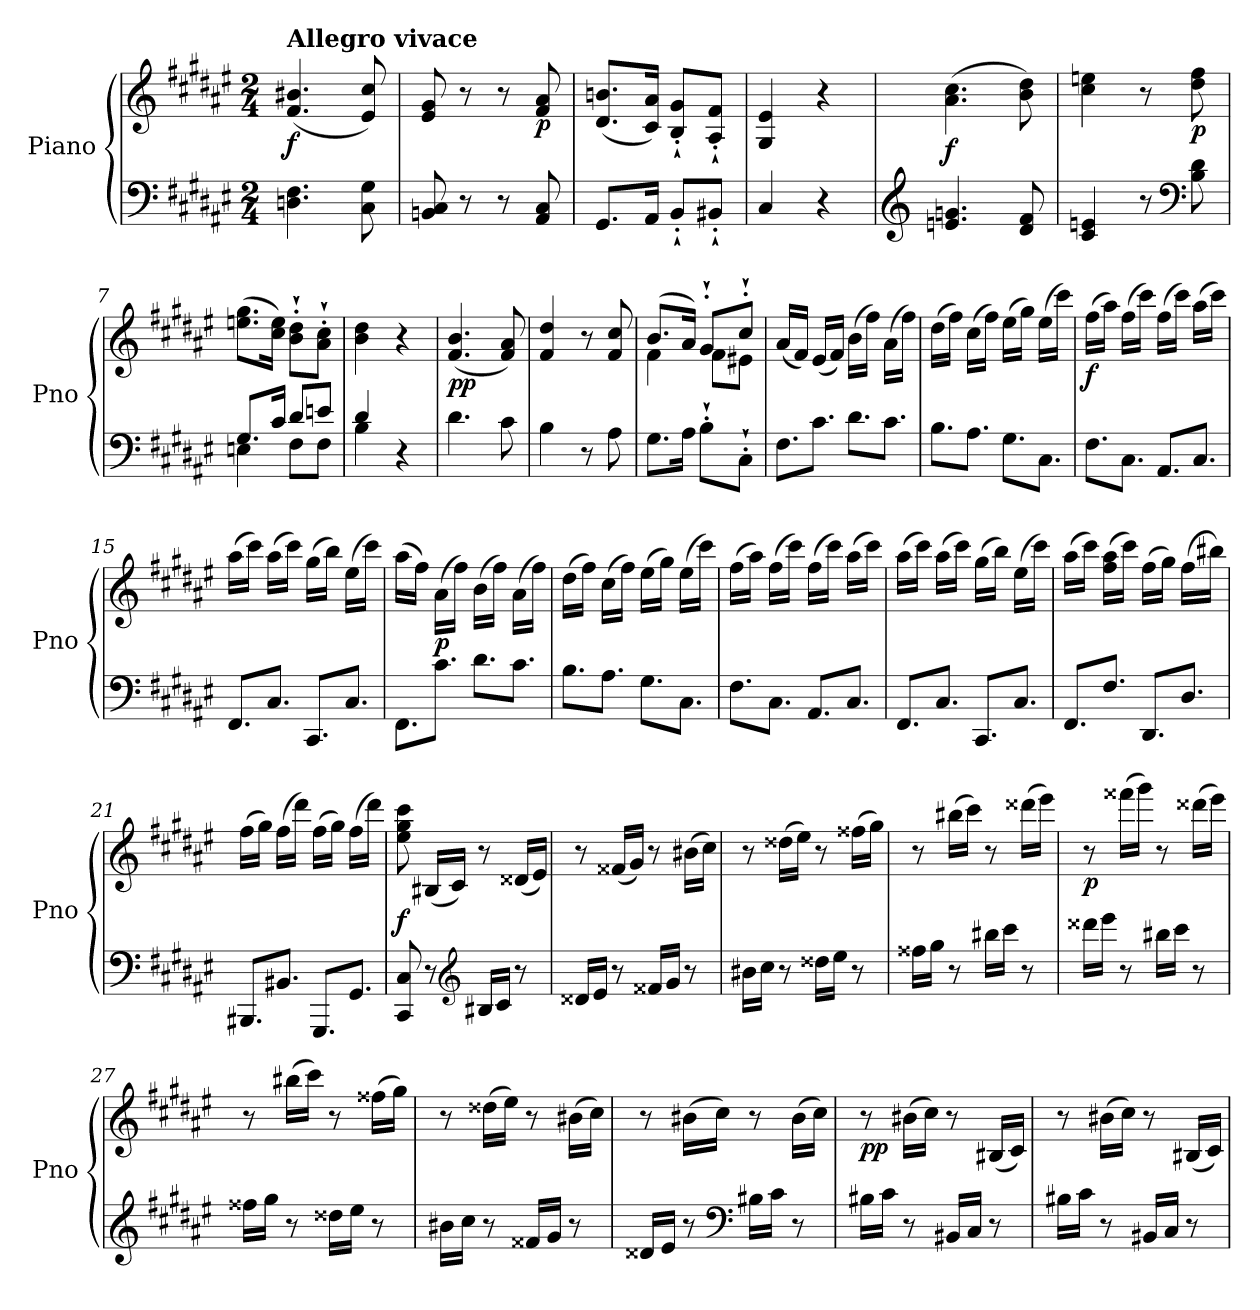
**kern	**kern	**dynam
*part1	*part1	*part1
*staff2	*staff1	*staff1/2
*I"Piano	*	*
*I'Pno	*	*
*clefF4	*clefG2	*
*k[f#c#g#d#a#e#]	*k[f#c#g#d#a#e#]	*
*M2/4	*M2/4	*
=1	=1	=1
!	!LO:TX:a:B:t=Allegro vivace	!
!	!	!LO:DY:b
4.Dn\ 4.F#\	(>4.f#/ 4.b#X/	f
8C#\ 8G#\	8e#/ 8cc#/)	.
=2	=2	=2
8BBn/ 8C#/	8e#/ 8g#/	.
8r	8r	.
8r	8r	.
!	!	!LO:DY:b
8AA#/ 8C#/	8f#/ 8a#/	p
=3	=3	=3
8.GG#/L	(8.d#/ 8.bn/L	.
16AA#/Jk	16c#/ 16a#/Jk)	.
8BB`'/L	8B/`' 8g#/`'L	.
8BB#X`'/J	8A#/`' 8f#/`'J	.
=4	=4	=4
4C#/	4G#/ 4e#/	.
4r	4r	.
=5	=5	=5
*clefG2	*	*
!	!	!LO:DY:b
4.en/ 4.gn/	(4.a#\ 4.cc#\	f
8d#/ 8f#/	8b\ 8dd#\)	.
=6	=6	=6
4c#/ 4en/	4cc#\ 4een\	.
8r	8r	.
*clefF4	*	*
!	!	!LO:DY:b
8B\ 8d#\	8dd#\ 8ff#\	p
=7	=7	=7
*^	*	*
8.G#/L	4En\	(8.een\ 8.gg#\L	.
16c#/Jk	.	16cc#\ 16ee\Jk)	.
8d#/L	8F#\L	8b\`' 8dd#\`'L	.
8en/J	8F#\J	8a#\`' 8cc#\`'J	.
=8	=8	=8	=8
4d#/	4B\	4b\ 4dd#\	.
4r	4ryy	4r	.
=9	=9	=9	=9
!	!	!	!LO:DY:b
*v	*v	*	*
4.d#\	(>4.f#/ 4.b/	pp
8c#\	8f#/ 8a#/)	.
!!LO:LB:g=z
=10	=10	=10
4B\	4f#/ 4dd#/	.
8r	8r	.
8A#\	8f#/ 8cc#/	.
=11	=11	=11
*	*^	*
8.G#\L	(8.b/L	4f#\	.
16A#\Jk	16a#/Jk)	.	.
8B`'\L	8g#`'/L	8f#\L	.
8C#`'\J	8cc#`'/J	8e#X\J	.
*	*v	*v	*
=12	=12	=12
*Xtuplet	*	*
*	*^	*
!	!	!	!LO:DY:b
*	*v	*v	*
12.F#\L	(16a#/LL	other-dynamics
.	16f#/JJ)	.
12.c#\J	(16e#/LL	.
.	16f#/JJ)	.
12.d#\L	(16b\LL	.
.	16ff#\JJ)	.
12.c#\J	(16a#\LL	.
.	16ff#\JJ)	.
=13	=13	=13
12.B\L	(16dd#\LL	.
.	16ff#\JJ)	.
12.A#\J	(16cc#\LL	.
.	16ff#\JJ)	.
12.G#\L	(16ee#\LL	.
.	16gg#\JJ)	.
12.C#\J	(16ee#\LL	.
.	16ccc#\JJ)	.
=14	=14	=14
!	!	!LO:DY:b
12.F#\L	(16ff#\LL	f
.	16aa#\JJ)	.
12.C#\J	(16ff#\LL	.
.	16ccc#\JJ)	.
12.AA#/L	(16ff#\LL	.
.	16ccc#\JJ)	.
12.C#/J	(16aa#\LL	.
.	16ccc#\JJ)	.
=15	=15	=15
12.FF#/L	(16aa#\LL	.
.	16ccc#\JJ)	.
12.C#/J	(16aa#\LL	.
.	16ccc#\JJ)	.
12.CC#/L	(16gg#\LL	.
.	16bb\JJ)	.
12.C#/J	(16ee#\LL	.
.	16ccc#\JJ)	.
!!LO:LB:g=z
=16	=16	=16
12.FF#\L	(16aa#\LL	.
.	16ff#\JJ)	.
!	!	!LO:DY:b
12.c#\J	(16a#\LL	p
.	16ff#\JJ)	.
12.d#\L	(16b\LL	.
.	16ff#\JJ)	.
12.c#\J	(16a#\LL	.
.	16ff#\JJ)	.
=17	=17	=17
12.B\L	(16dd#\LL	.
.	16ff#\JJ)	.
!	!	!LO:DY:b
12.A#\J	(16cc#\LL	other-dynamics
.	16ff#\JJ)	.
12.G#\L	(16ee#\LL	.
.	16gg#\JJ)	.
12.C#\J	(16ee#\LL	.
.	16ccc#\JJ)	.
=18	=18	=18
12.F#\L	(16ff#\LL	.
.	16aa#\JJ)	.
12.C#\J	(16ff#\LL	.
.	16ccc#\JJ)	.
12.AA#/L	(16ff#\LL	.
.	16ccc#\JJ)	.
12.C#/J	(16aa#\LL	.
.	16ccc#\JJ)	.
=19	=19	=19
12.FF#/L	(16aa#\LL	.
.	16ccc#\JJ)	.
12.C#/J	(16aa#\LL	.
.	16ccc#\JJ)	.
12.CC#/L	(16gg#\LL	.
.	16bb\JJ)	.
12.C#/J	(16ee#\LL	.
.	16ccc#\JJ)	.
=20	=20	=20
12.FF#/L	(16aa#\LL	.
.	16ccc#\JJ)	.
12.F#/J	(16ff#\ 16aa#\LL	.
.	16ccc#\JJ)	.
12.DD#/L	(16ff#\LL	.
.	16gg#\JJ)	.
12.D#/J	(16ff#\LL	.
.	16bb#X\JJ)	.
!!LO:LB:g=z
=21	=21	=21
12.BBB#X/L	(16ff#\LL	.
.	16gg#\JJ)	.
12.BB#X/J	(16ff#\LL	.
.	16ddd#\JJ)	.
12.GGG#/L	(16ff#\LL	.
.	16gg#\JJ)	.
12.GG#/J	(16ff#\LL	.
.	16ddd#\JJ)	.
=22	=22	=22
!	!	!LO:DY:b
8CC#/ 8C#/	8ee#\ 8gg#\ 8ccc#\	f
8r	(16B#X/LL	.
.	16c#/JJ)	.
*clefG2	*	*
16B#X/LL	8r	.
16c#/JJ	.	.
8r	(16d##X/LL	.
.	16e#/JJ)	.
=23	=23	=23
16d##X/LL	8r	.
16e#/JJ	.	.
8r	(16f##X/LL	.
.	16g#/JJ)	.
16f##X/LL	8r	.
16g#/JJ	.	.
8r	(16b#X\LL	.
.	16cc#\JJ)	.
=24	=24	=24
16b#X\LL	8r	.
16cc#\JJ	.	.
8r	(16dd##X\LL	.
.	16ee#\JJ)	.
16dd##X\LL	8r	.
16ee#\JJ	.	.
8r	(16ff##X\LL	.
.	16gg#\JJ)	.
=25	=25	=25
16ff##X\LL	8r	.
16gg#\JJ	.	.
8r	(16bb#X\LL	.
.	16ccc#\JJ)	.
16bb#X\LL	8r	.
16ccc#\JJ	.	.
8r	(16ddd##X\LL	.
.	16eee#\JJ)	.
!!LO:LB:g=z
=26	=26	=26
!	!	!LO:DY:b
16ddd##X\LL	8r	p
16eee#\JJ	.	.
8r	(16fff##X\LL	.
.	16ggg#\JJ)	.
16bb#X\LL	8r	.
16ccc#\JJ	.	.
8r	(16ddd##X\LL	.
.	16eee#\JJ)	.
=27	=27	=27
16ff##X\LL	8r	.
16gg#\JJ	.	.
8r	(16bb#X\LL	.
.	16ccc#\JJ)	.
16dd##X\LL	8r	.
16ee#\JJ	.	.
8r	(16ff##X\LL	.
.	16gg#\JJ)	.
=28	=28	=28
16b#X\LL	8r	.
16cc#\JJ	.	.
8r	(16dd##X\LL	.
.	16ee#\JJ)	.
16f##X/LL	8r	.
16g#/JJ	.	.
8r	(16b#X\LL	.
.	16cc#\JJ)	.
=29	=29	=29
16d##X/LL	8r	.
16e#/JJ	.	.
8r	(16b#X\LL	.
.	16cc#\JJ)	.
*clefF4	*	*
16B#X\LL	8r	.
16c#\JJ	.	.
8r	(16b#\LL	.
.	16cc#\JJ)	.
=30	=30	=30
!	!	!LO:DY:b
16B#X\LL	8r	pp
16c#\JJ	.	.
8r	(16b#X\LL	.
.	16cc#\JJ)	.
16BB#X/LL	8r	.
16C#/JJ	.	.
8r	(16B#X/LL	.
.	16c#/JJ)	.
!!LO:PB:g=z
=31	=31	=31
16B#X\LL	8r	.
16c#\JJ	.	.
8r	(16b#X\LL	.
.	16cc#\JJ)	.
16BB#X/LL	8r	.
16C#/JJ	.	.
8r	(16B#X/LL	.
.	16c#/JJ)	.
=	=	=
*-	*-	*-
